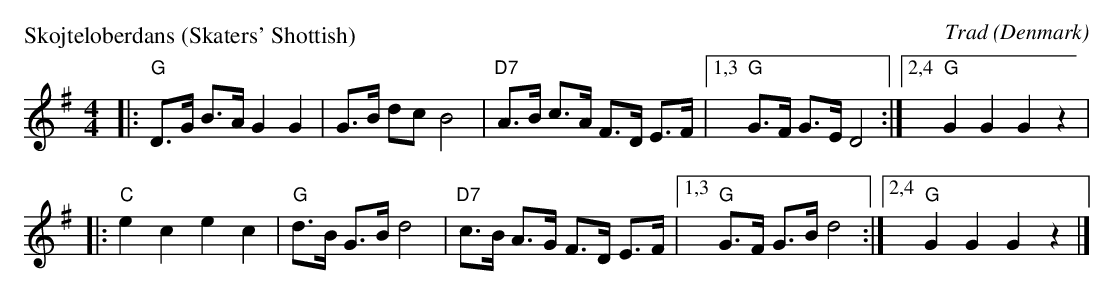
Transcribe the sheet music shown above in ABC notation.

X:1
P: Sk\ojtel\oberdans (Skaters' Shottish)
C: Trad
O: Denmark
M: 4/4
L: 1/8
K: G
|: "G"D>G B>A G2 G2 | G>B dc B4 | "D7"A>B c>A F>D E>F |1,3 "G"G>F G>E D4 :|2,4 "G"G2 G2 G2 z2  |
|: "C"e2 c2 e2 c2 | "G"d>B G>B d4 | "D7"c>B A>G F>D E>F |1,3 "G"G>F G>B d4 :|2,4 "G"G2 G2 G2 z2 |]
